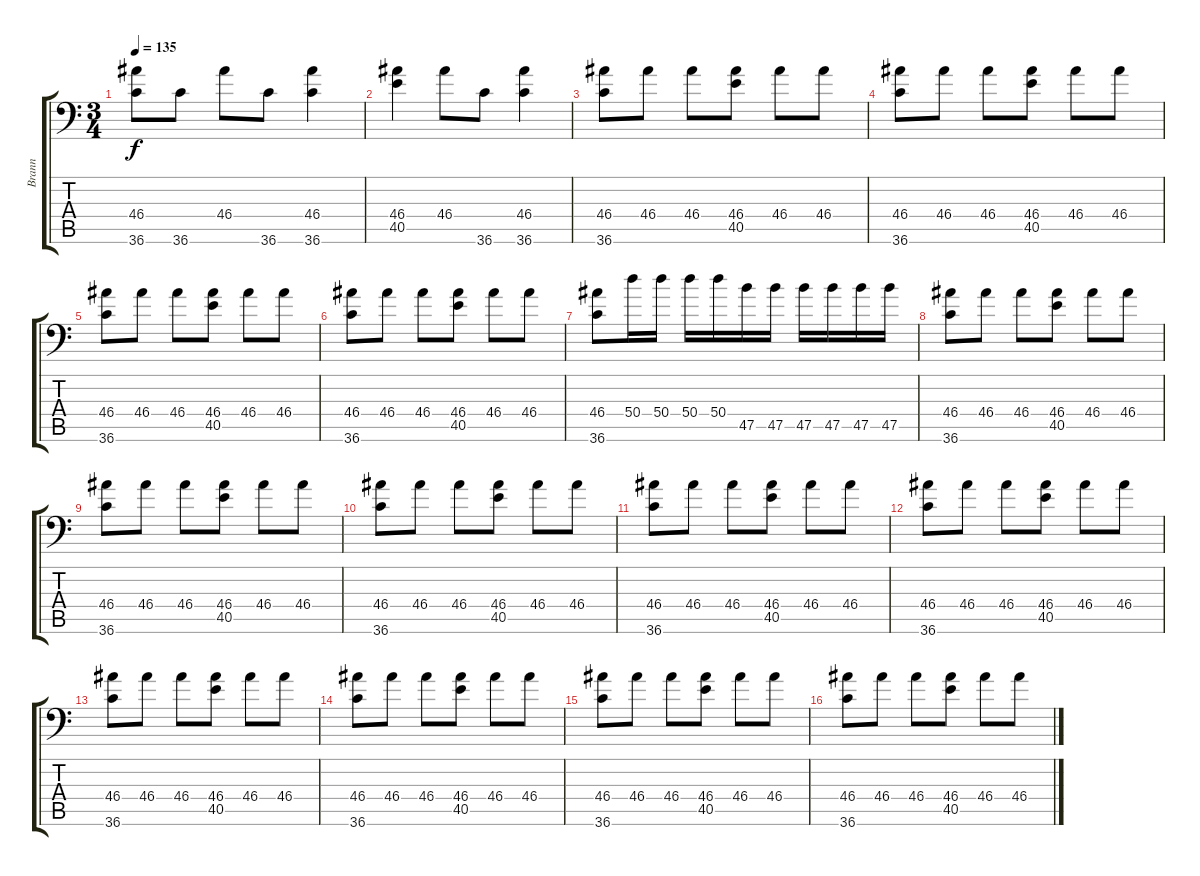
\track ("Brann" "Brann") {instrument acousticgrandpiano}
\staff {score tabs}
\tuning (C-1 C-1 C-1 C-1 C-1 C-1) {hide}
\ts (3 4)
\tempo 135
\clef f4
\ks c
(46.4 36.6).8{dy f} 36.6.8 46.4.8 36.6.8 (46.4 36.6).4 |
(46.4 40.5).4 46.4.8 36.6.8 (46.4 36.6).4 |
(46.4 36.6).8 46.4.8 46.4.8 (46.4 40.5).8 46.4.8 46.4.8 |
(46.4 36.6).8 46.4.8 46.4.8 (46.4 40.5).8 46.4.8 46.4.8 |
(46.4 36.6).8 46.4.8 46.4.8 (46.4 40.5).8 46.4.8 46.4.8 |
(46.4 36.6).8 46.4.8 46.4.8 (46.4 40.5).8 46.4.8 46.4.8 |
(46.4 36.6).8 50.4.16 50.4.16 50.4.16 50.4.16 47.5.16 47.5.16 47.5.16 47.5.16 47.5.16 47.5.16 |
(46.4 36.6).8 46.4.8 46.4.8 (46.4 40.5).8 46.4.8 46.4.8 |
(46.4 36.6).8 46.4.8 46.4.8 (46.4 40.5).8 46.4.8 46.4.8 |
(46.4 36.6).8 46.4.8 46.4.8 (46.4 40.5).8 46.4.8 46.4.8 |
(46.4 36.6).8 46.4.8 46.4.8 (46.4 40.5).8 46.4.8 46.4.8 |
(46.4 36.6).8 46.4.8 46.4.8 (46.4 40.5).8 46.4.8 46.4.8 |
(46.4 36.6).8 46.4.8 46.4.8 (46.4 40.5).8 46.4.8 46.4.8 |
(46.4 36.6).8 46.4.8 46.4.8 (46.4 40.5).8 46.4.8 46.4.8 |
(46.4 36.6).8 46.4.8 46.4.8 (46.4 40.5).8 46.4.8 46.4.8 |
(46.4 36.6).8 46.4.8 46.4.8 (46.4 40.5).8 46.4.8 46.4.8
